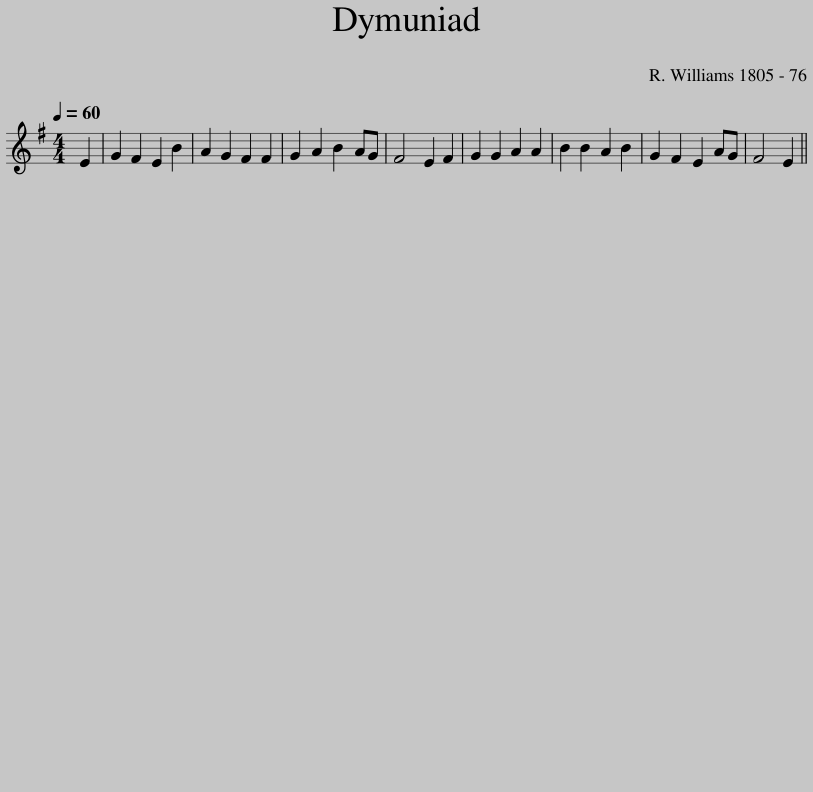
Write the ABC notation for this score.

X:1
L:1/8
Q:1/4=60
M:4/4
I:linebreak $
K:G
V:1 treble
V:1
 E2 | G2 F2 E2 B2 | A2 G2 F2 F2 | G2 A2 B2 AG | F4 E2 F2 | %5
 G2 G2 A2 A2 | B2 B2 A2 B2 | G2 F2 E2 AG | F4 E2 || %9
